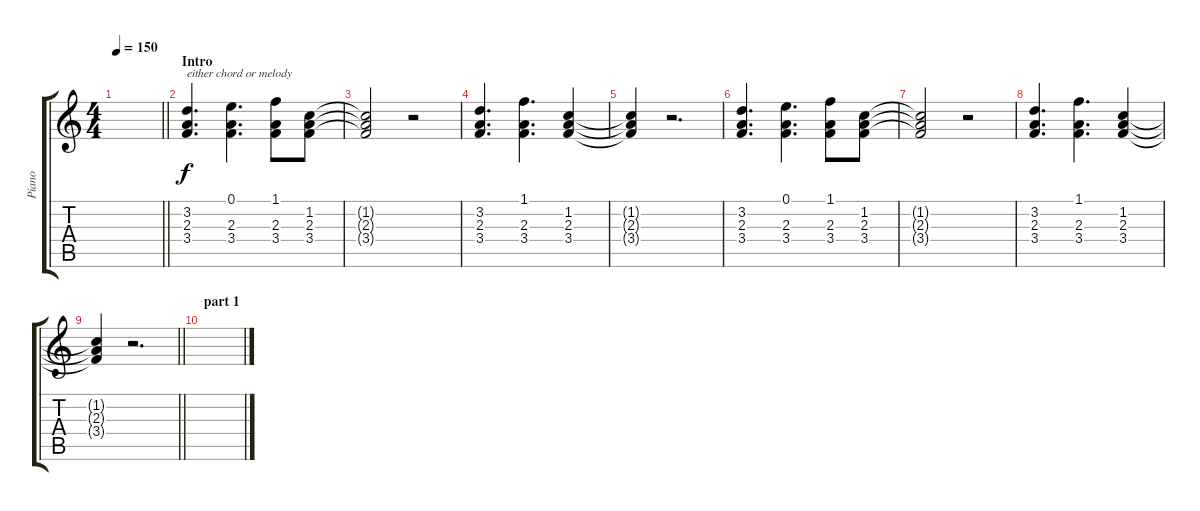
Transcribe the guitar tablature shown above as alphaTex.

\track ("Piano" "Piano") {instrument brightacousticpiano}
\staff {score tabs}
\tuning (E5 B4 G4 D4 A3 E3) {hide}
\ts (4 4)
\tempo 150
\clef g2
\barLineRight lightlight
\ks c
|
\section ("" "Intro")
(3.2 2.3 3.4).4{d txt "either chord or melody"} (0.1 2.3 3.4).4{d} (1.1 2.3 3.4).8 (1.2 2.3 3.4).8 |
(1.2{t} 2.3{t} 3.4{t}).2 r.2 |
(3.2 2.3 3.4).4{d} (1.1 2.3 3.4).4{d} (1.2 2.3 3.4).4 |
(1.2{t} 2.3{t} 3.4{t}).4 r.2{d} |
(3.2 2.3 3.4).4{d} (0.1 2.3 3.4).4{d} (1.1 2.3 3.4).8 (1.2 2.3 3.4).8 |
(1.2{t} 2.3{t} 3.4{t}).2 r.2 |
(3.2 2.3 3.4).4{d} (1.1 2.3 3.4).4{d} (1.2 2.3 3.4).4 |
\barLineRight lightlight
(1.2{t} 2.3{t} 3.4{t}).4 r.2{d} |
\section ("" "part 1")
